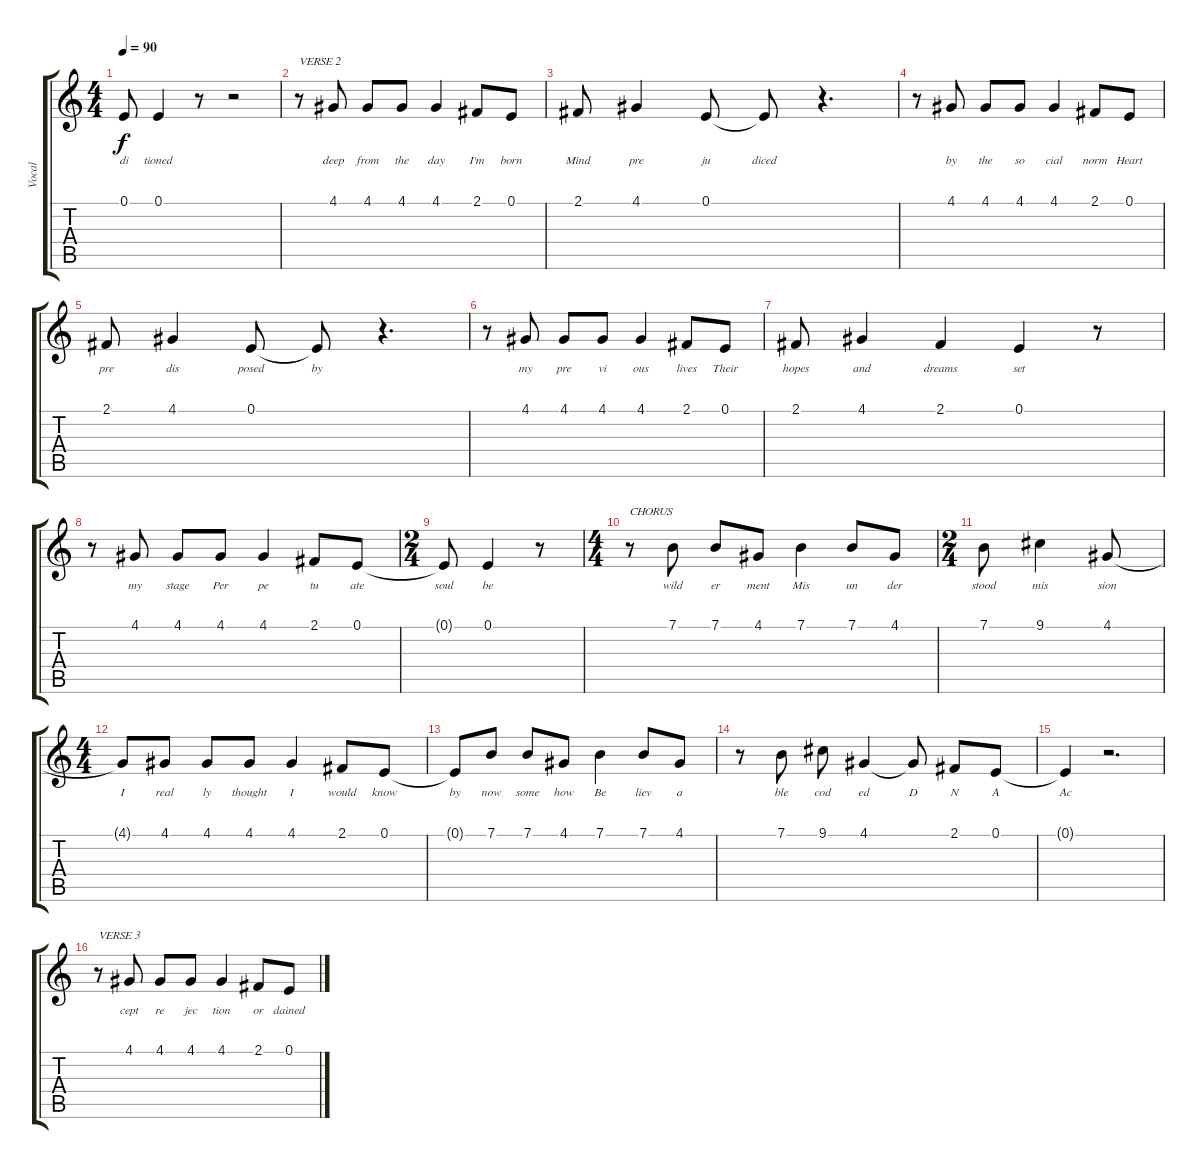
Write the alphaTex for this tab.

\track ("Vocal" "Vocal") {instrument acousticgrandpiano}
\staff {score tabs}
\tuning (E4 B3 G3 D3 A2 E2) {hide}
\ts (4 4)
\tempo 90
\clef g2
\ks c
0.1{t}.8{lyrics (0 "di") lyrics (1 "") lyrics (2 "") lyrics (3 "") lyrics (4 "") dy f} 0.1.4{lyrics (0 "tioned") lyrics (1 "") lyrics (2 "") lyrics (3 "") lyrics (4 "")} r.8 r.2 |
r.8{txt "VERSE 2"} 4.1.8{lyrics (0 "deep") lyrics (1 "") lyrics (2 "") lyrics (3 "") lyrics (4 "")} 4.1.8{lyrics (0 "from") lyrics (1 "") lyrics (2 "") lyrics (3 "") lyrics (4 "")} 4.1.8{lyrics (0 "the") lyrics (1 "") lyrics (2 "") lyrics (3 "") lyrics (4 "")} 4.1.4{lyrics (0 "day") lyrics (1 "") lyrics (2 "") lyrics (3 "") lyrics (4 "")} 2.1.8{lyrics (0 "I'm") lyrics (1 "") lyrics (2 "") lyrics (3 "") lyrics (4 "")} 0.1.8{lyrics (0 "born") lyrics (1 "") lyrics (2 "") lyrics (3 "") lyrics (4 "")} |
2.1.8{lyrics (0 "Mind") lyrics (1 "") lyrics (2 "") lyrics (3 "") lyrics (4 "")} 4.1.4{lyrics (0 "pre") lyrics (1 "") lyrics (2 "") lyrics (3 "") lyrics (4 "")} 0.1.8{lyrics (0 "ju") lyrics (1 "") lyrics (2 "") lyrics (3 "") lyrics (4 "")} 0.1{t}.8{lyrics (0 "diced") lyrics (1 "") lyrics (2 "") lyrics (3 "") lyrics (4 "")} r.4{d} |
r.8 4.1.8{lyrics (0 "by") lyrics (1 "") lyrics (2 "") lyrics (3 "") lyrics (4 "")} 4.1.8{lyrics (0 "the") lyrics (1 "") lyrics (2 "") lyrics (3 "") lyrics (4 "")} 4.1.8{lyrics (0 "so") lyrics (1 "") lyrics (2 "") lyrics (3 "") lyrics (4 "")} 4.1.4{lyrics (0 "cial") lyrics (1 "") lyrics (2 "") lyrics (3 "") lyrics (4 "")} 2.1.8{lyrics (0 "norm") lyrics (1 "") lyrics (2 "") lyrics (3 "") lyrics (4 "")} 0.1.8{lyrics (0 "Heart") lyrics (1 "") lyrics (2 "") lyrics (3 "") lyrics (4 "")} |
2.1.8{lyrics (0 "pre") lyrics (1 "") lyrics (2 "") lyrics (3 "") lyrics (4 "")} 4.1.4{lyrics (0 "dis") lyrics (1 "") lyrics (2 "") lyrics (3 "") lyrics (4 "")} 0.1.8{lyrics (0 "posed") lyrics (1 "") lyrics (2 "") lyrics (3 "") lyrics (4 "")} 0.1{t}.8{lyrics (0 "by") lyrics (1 "") lyrics (2 "") lyrics (3 "") lyrics (4 "")} r.4{d} |
r.8 4.1.8{lyrics (0 "my") lyrics (1 "") lyrics (2 "") lyrics (3 "") lyrics (4 "")} 4.1.8{lyrics (0 "pre") lyrics (1 "") lyrics (2 "") lyrics (3 "") lyrics (4 "")} 4.1.8{lyrics (0 "vi") lyrics (1 "") lyrics (2 "") lyrics (3 "") lyrics (4 "")} 4.1.4{lyrics (0 "ous") lyrics (1 "") lyrics (2 "") lyrics (3 "") lyrics (4 "")} 2.1.8{lyrics (0 "lives") lyrics (1 "") lyrics (2 "") lyrics (3 "") lyrics (4 "")} 0.1.8{lyrics (0 "Their") lyrics (1 "") lyrics (2 "") lyrics (3 "") lyrics (4 "")} |
2.1.8{lyrics (0 "hopes") lyrics (1 "") lyrics (2 "") lyrics (3 "") lyrics (4 "")} 4.1.4{lyrics (0 "and") lyrics (1 "") lyrics (2 "") lyrics (3 "") lyrics (4 "")} 2.1.4{lyrics (0 "dreams") lyrics (1 "") lyrics (2 "") lyrics (3 "") lyrics (4 "")} 0.1.4{lyrics (0 "set") lyrics (1 "") lyrics (2 "") lyrics (3 "") lyrics (4 "")} r.8 |
r.8 4.1.8{lyrics (0 "my") lyrics (1 "") lyrics (2 "") lyrics (3 "") lyrics (4 "")} 4.1.8{lyrics (0 "stage") lyrics (1 "") lyrics (2 "") lyrics (3 "") lyrics (4 "")} 4.1.8{lyrics (0 "Per") lyrics (1 "") lyrics (2 "") lyrics (3 "") lyrics (4 "")} 4.1.4{lyrics (0 "pe") lyrics (1 "") lyrics (2 "") lyrics (3 "") lyrics (4 "")} 2.1.8{lyrics (0 "tu") lyrics (1 "") lyrics (2 "") lyrics (3 "") lyrics (4 "")} 0.1.8{lyrics (0 "ate") lyrics (1 "") lyrics (2 "") lyrics (3 "") lyrics (4 "")} |
\ts (2 4)
0.1{t}.8{lyrics (0 "soul") lyrics (1 "") lyrics (2 "") lyrics (3 "") lyrics (4 "")} 0.1.4{lyrics (0 "be") lyrics (1 "") lyrics (2 "") lyrics (3 "") lyrics (4 "")} r.8 |
\ts (4 4)
r.8{txt "CHORUS"} 7.1.8{lyrics (0 "wild") lyrics (1 "") lyrics (2 "") lyrics (3 "") lyrics (4 "")} 7.1.8{lyrics (0 "er") lyrics (1 "") lyrics (2 "") lyrics (3 "") lyrics (4 "")} 4.1.8{lyrics (0 "ment") lyrics (1 "") lyrics (2 "") lyrics (3 "") lyrics (4 "")} 7.1.4{lyrics (0 "Mis") lyrics (1 "") lyrics (2 "") lyrics (3 "") lyrics (4 "")} 7.1.8{lyrics (0 "un") lyrics (1 "") lyrics (2 "") lyrics (3 "") lyrics (4 "")} 4.1.8{lyrics (0 "der") lyrics (1 "") lyrics (2 "") lyrics (3 "") lyrics (4 "")} |
\ts (2 4)
7.1.8{lyrics (0 "stood") lyrics (1 "") lyrics (2 "") lyrics (3 "") lyrics (4 "")} 9.1.4{lyrics (0 "mis") lyrics (1 "") lyrics (2 "") lyrics (3 "") lyrics (4 "")} 4.1.8{lyrics (0 "sion") lyrics (1 "") lyrics (2 "") lyrics (3 "") lyrics (4 "")} |
\ts (4 4)
4.1{t}.8{lyrics (0 "I") lyrics (1 "") lyrics (2 "") lyrics (3 "") lyrics (4 "")} 4.1.8{lyrics (0 "real") lyrics (1 "") lyrics (2 "") lyrics (3 "") lyrics (4 "")} 4.1.8{lyrics (0 "ly") lyrics (1 "") lyrics (2 "") lyrics (3 "") lyrics (4 "")} 4.1.8{lyrics (0 "thought") lyrics (1 "") lyrics (2 "") lyrics (3 "") lyrics (4 "")} 4.1.4{lyrics (0 "I") lyrics (1 "") lyrics (2 "") lyrics (3 "") lyrics (4 "")} 2.1.8{lyrics (0 "would") lyrics (1 "") lyrics (2 "") lyrics (3 "") lyrics (4 "")} 0.1.8{lyrics (0 "know") lyrics (1 "") lyrics (2 "") lyrics (3 "") lyrics (4 "")} |
0.1{t}.8{lyrics (0 "by") lyrics (1 "") lyrics (2 "") lyrics (3 "") lyrics (4 "")} 7.1.8{lyrics (0 "now") lyrics (1 "") lyrics (2 "") lyrics (3 "") lyrics (4 "")} 7.1.8{lyrics (0 "some") lyrics (1 "") lyrics (2 "") lyrics (3 "") lyrics (4 "")} 4.1.8{lyrics (0 "how") lyrics (1 "") lyrics (2 "") lyrics (3 "") lyrics (4 "")} 7.1.4{lyrics (0 "Be") lyrics (1 "") lyrics (2 "") lyrics (3 "") lyrics (4 "")} 7.1.8{lyrics (0 "liev") lyrics (1 "") lyrics (2 "") lyrics (3 "") lyrics (4 "")} 4.1.8{lyrics (0 "a") lyrics (1 "") lyrics (2 "") lyrics (3 "") lyrics (4 "")} |
r.8 7.1.8{lyrics (0 "ble") lyrics (1 "") lyrics (2 "") lyrics (3 "") lyrics (4 "")} 9.1.8{lyrics (0 "cod") lyrics (1 "") lyrics (2 "") lyrics (3 "") lyrics (4 "")} 4.1.4{lyrics (0 "ed") lyrics (1 "") lyrics (2 "") lyrics (3 "") lyrics (4 "")} 4.1{t}.8{lyrics (0 "D") lyrics (1 "") lyrics (2 "") lyrics (3 "") lyrics (4 "")} 2.1.8{lyrics (0 "N") lyrics (1 "") lyrics (2 "") lyrics (3 "") lyrics (4 "")} 0.1.8{lyrics (0 "A") lyrics (1 "") lyrics (2 "") lyrics (3 "") lyrics (4 "")} |
0.1{t}.4{lyrics (0 "Ac") lyrics (1 "") lyrics (2 "") lyrics (3 "") lyrics (4 "")} r.2{d} |
r.8{txt "VERSE 3"} 4.1.8{lyrics (0 "cept") lyrics (1 "") lyrics (2 "") lyrics (3 "") lyrics (4 "")} 4.1.8{lyrics (0 "re") lyrics (1 "") lyrics (2 "") lyrics (3 "") lyrics (4 "")} 4.1.8{lyrics (0 "jec") lyrics (1 "") lyrics (2 "") lyrics (3 "") lyrics (4 "")} 4.1.4{lyrics (0 "tion") lyrics (1 "") lyrics (2 "") lyrics (3 "") lyrics (4 "")} 2.1.8{lyrics (0 "or") lyrics (1 "") lyrics (2 "") lyrics (3 "") lyrics (4 "")} 0.1.8{lyrics (0 "dained") lyrics (1 "") lyrics (2 "") lyrics (3 "") lyrics (4 "")}
